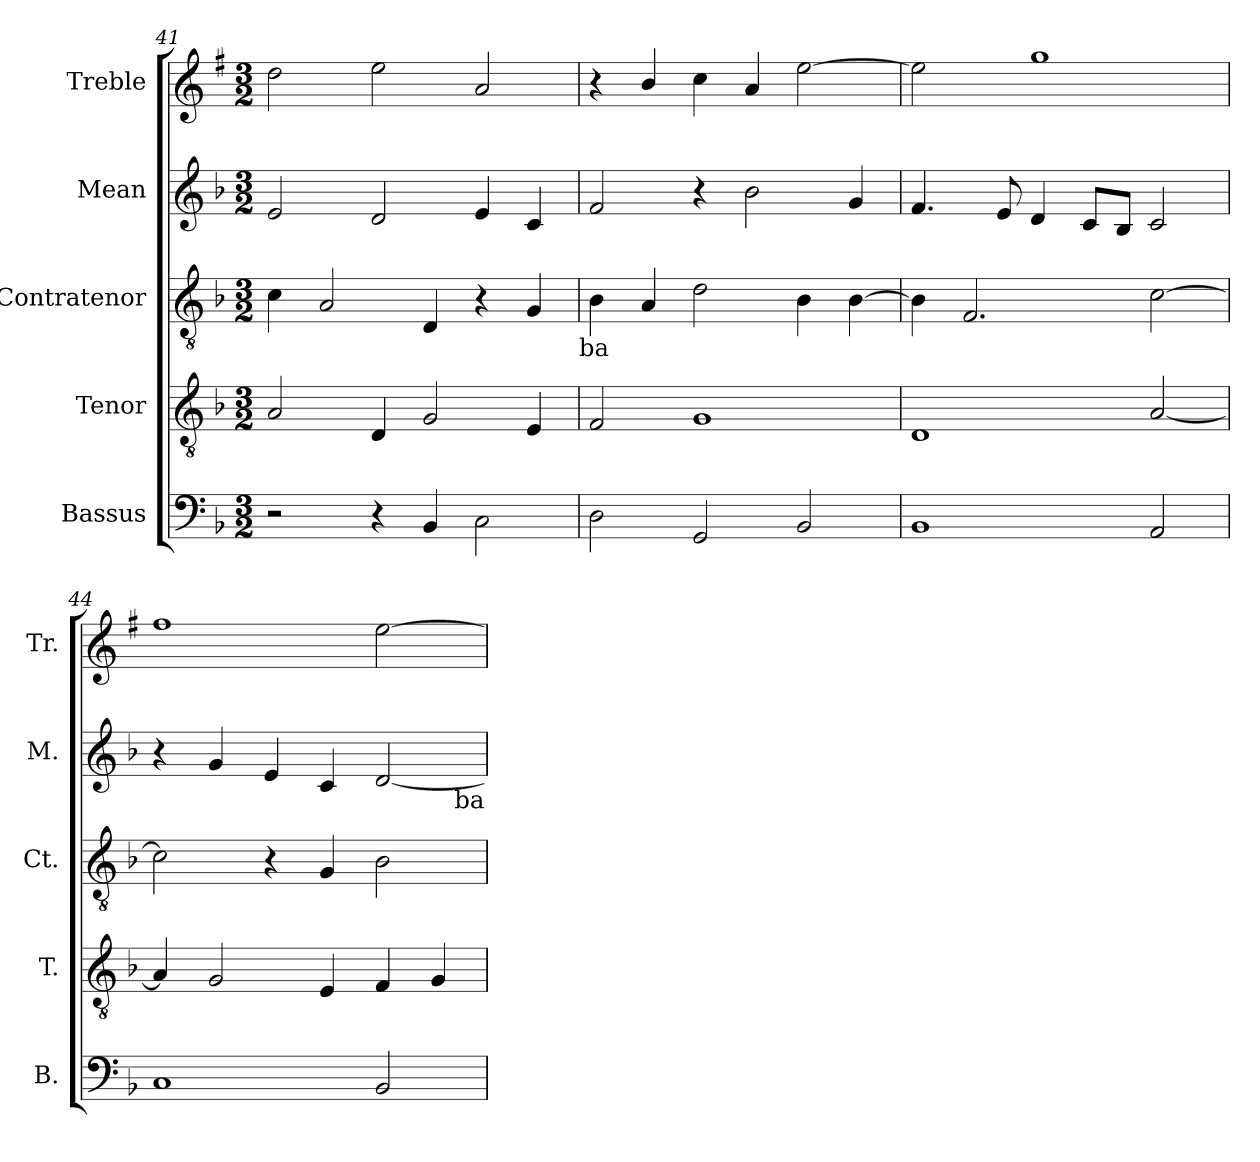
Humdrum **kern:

**kern	**kern	**kern	**kern	**kern
*part5	*part4	*part3	*part2	*part1
*staff5	*staff4	*staff3	*staff2	*staff1
*I"Bassus	*I"Tenor	*I"Contratenor	*I"Mean	*I"Treble
*I'B.	*I'T.	*I'Ct.	*I'M.	*I'Tr.
!!LO:LB:g=z
*clefF4	*clefGv2	*clefGv2	*clefG2	*clefG2
*ITrd7c12	*	*	*	*ITrd1c2
*k[b-]	*k[b-]	*k[b-]	*k[b-]	*k[b-]
*F:	*F:	*F:	*F:	*F:
*M3/2	*M3/2	*M3/2	*M3/2	*M3/2
=41	=41	=41	=41	=41
2r	2A/	4c\	2e/	2cc\
.	.	2A/	.	.
4r	4D/	.	2d/	2dd\
4BBB-/	2G/	4D/	.	.
2CC\	.	4r	4e/	2g/
.	4E/	4G/	4c/	.
!	!	!LO:TX:b:t=ba	!	!
=42	=42	=42	=42	=42
2DD\	2F/	4B-\	2f/	4r
.	.	4A/	.	4a/
2GGG/	1G	2d\	4r	4b-\
.	.	.	2b-\	4g/
2BBB-/	.	4B-\	.	[>2dd\
.	.	[>4B-\	4g/	.
=43	=43	=43	=43	=43
1BBB-	1D	4B-\]	4.f/	2dd\]
.	.	2.F/	.	.
.	.	.	8e/	.
.	.	.	4d/	1ff
.	.	.	8c/L	.
.	.	.	8B-/J	.
2AAA/	[<2A/	[>2c\	2c/	.
=44	=44	=44	=44	=44
1CC	4A/]	2c\]	4r	1ee
.	2G/	.	4g/	.
.	.	4r	4e/	.
.	4E/	4G/	4c/	.
2BBB-/	4F/	2B-\	[<2d/	[>2dd\
.	4G/	.	.	.
!	!	!	!LO:TX:b:t=ba	!
=	=	=	=	=
*-	*-	*-	*-	*-
